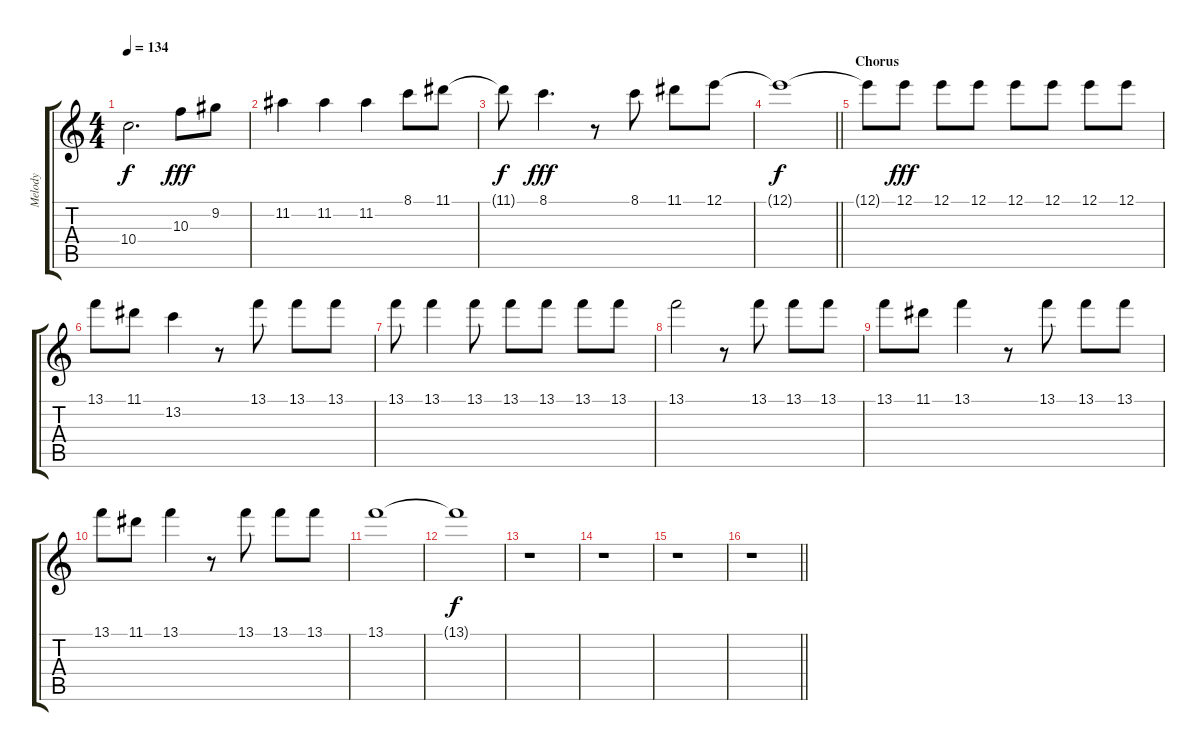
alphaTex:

\track ("Melody" "Melody") {instrument electricguitarclean}
\staff {score tabs}
\tuning (E4 B3 G3 D3 A2 E2) {hide}
\ts (4 4)
\tempo 134
\clef g2
\ks c
10.4{t}.2{d dy f} 10.3.8{dy fff} 9.2.8 |
11.2.4 11.2.4 11.2.4 8.1.8 11.1.8 |
11.1{t}.8{dy f} 8.1.4{d dy fff} r.8 8.1.8 11.1.8 12.1.8 |
\barLineRight lightlight
12.1{t}.1{dy f} |
\section ("" "Chorus")
12.1{t}.8 12.1.8{dy fff} 12.1.8 12.1.8 12.1.8 12.1.8 12.1.8 12.1.8 |
13.1.8 11.1.8 13.2.4 r.8 13.1.8 13.1.8 13.1.8 |
13.1.8 13.1.4 13.1.8 13.1.8 13.1.8 13.1.8 13.1.8 |
13.1.2 r.8 13.1.8 13.1.8 13.1.8 |
13.1.8 11.1.8 13.1.4 r.8 13.1.8 13.1.8 13.1.8 |
13.1.8 11.1.8 13.1.4 r.8 13.1.8 13.1.8 13.1.8 |
13.1.1 |
13.1{t}.1{dy f} |
r.1 |
r.1 |
r.1 |
\barLineRight lightlight
r.1
